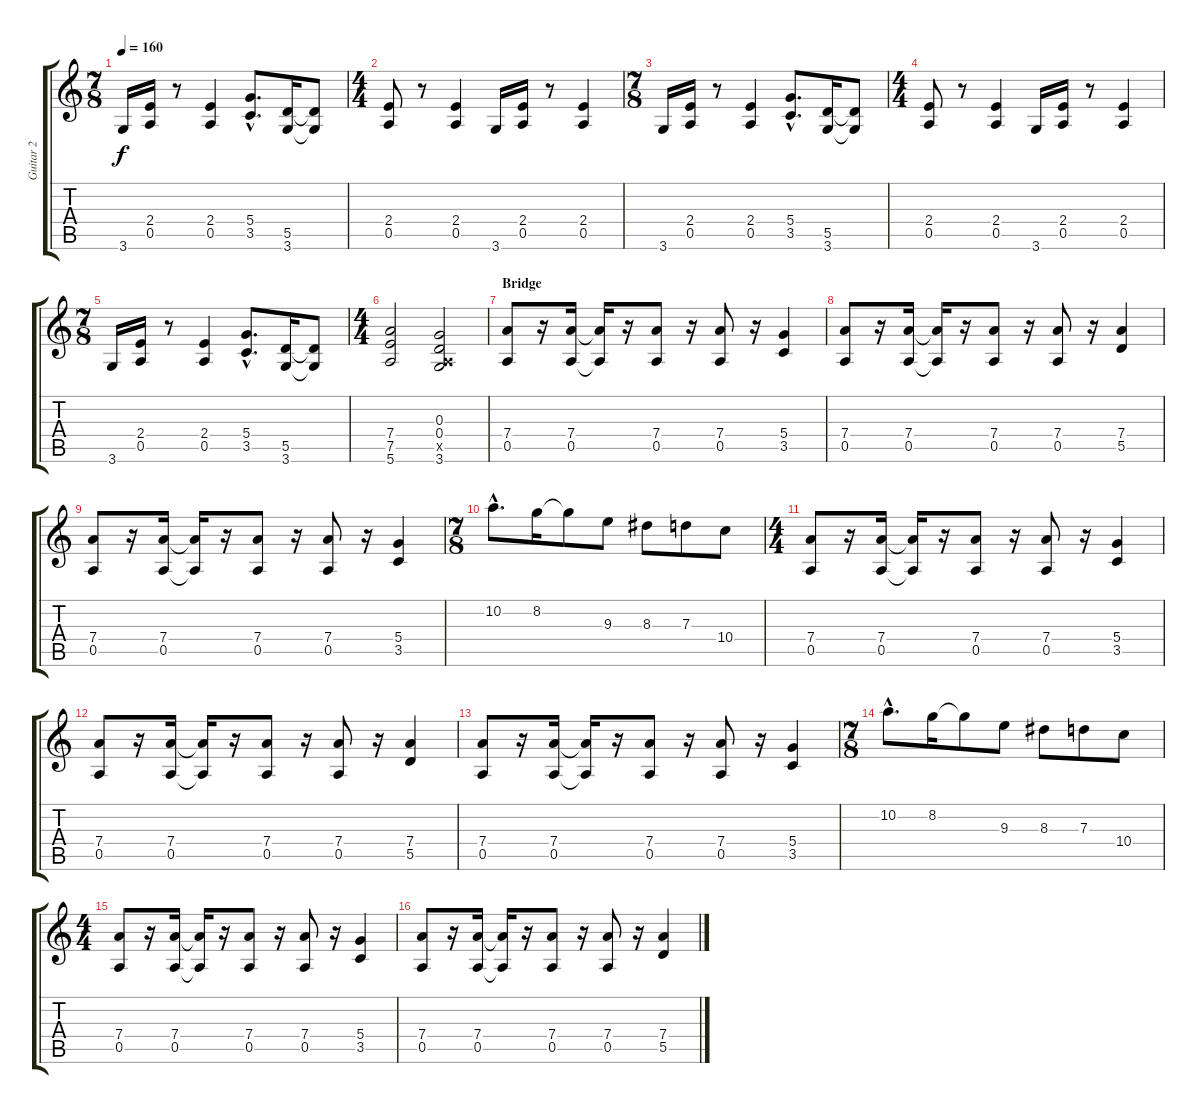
\track ("Guitar 2" "Guitar 2") {instrument overdrivenguitar}
\staff {score tabs}
\tuning (E4 B3 G3 D3 A2 E2) {hide}
\ts (7 8)
\tempo 160
\clef g2
\ks c
3.6.16{dy f} (2.4 0.5).16 r.8 (2.4 0.5).4 (5.4{hac} 3.5{hac}).8{d} (5.5 3.6).16 (5.5{t} 3.6{t}).8 |
\ts (4 4)
(2.4 0.5).8 r.8 (2.4 0.5).4 3.6.16 (2.4 0.5).16 r.8 (2.4 0.5).4 |
\ts (7 8)
3.6.16 (2.4 0.5).16 r.8 (2.4 0.5).4 (5.4{hac} 3.5{hac}).8{d} (5.5 3.6).16 (5.5{t} 3.6{t}).8 |
\ts (4 4)
(2.4 0.5).8 r.8 (2.4 0.5).4 3.6.16 (2.4 0.5).16 r.8 (2.4 0.5).4 |
\ts (7 8)
3.6.16 (2.4 0.5).16 r.8 (2.4 0.5).4 (5.4{hac} 3.5{hac}).8{d} (5.5 3.6).16 (5.5{t} 3.6{t}).8 |
\ts (4 4)
(7.4 7.5 5.6).2 (0.3 0.4 0.5{x} 3.6).2 |
\section ("" "Bridge")
(7.4 0.5).8 r.16 (7.4 0.5).16 (7.4{t} 0.5{t}).16 r.16 (7.4 0.5).8 r.16 (7.4 0.5).8 r.16 (5.4 3.5).4 |
(7.4 0.5).8 r.16 (7.4 0.5).16 (7.4{t} 0.5{t}).16 r.16 (7.4 0.5).8 r.16 (7.4 0.5).8 r.16 (7.4 5.5).4 |
(7.4 0.5).8 r.16 (7.4 0.5).16 (7.4{t} 0.5{t}).16 r.16 (7.4 0.5).8 r.16 (7.4 0.5).8 r.16 (5.4 3.5).4 |
\ts (7 8)
10.2{hac}.8{d} 8.2.16 8.2{t}.8 9.3.8 8.3.8 7.3.8 10.4.8 |
\ts (4 4)
(7.4 0.5).8 r.16 (7.4 0.5).16 (7.4{t} 0.5{t}).16 r.16 (7.4 0.5).8 r.16 (7.4 0.5).8 r.16 (5.4 3.5).4 |
(7.4 0.5).8 r.16 (7.4 0.5).16 (7.4{t} 0.5{t}).16 r.16 (7.4 0.5).8 r.16 (7.4 0.5).8 r.16 (7.4 5.5).4 |
(7.4 0.5).8 r.16 (7.4 0.5).16 (7.4{t} 0.5{t}).16 r.16 (7.4 0.5).8 r.16 (7.4 0.5).8 r.16 (5.4 3.5).4 |
\ts (7 8)
10.2{hac}.8{d} 8.2.16 8.2{t}.8 9.3.8 8.3.8 7.3.8 10.4.8 |
\ts (4 4)
(7.4 0.5).8 r.16 (7.4 0.5).16 (7.4{t} 0.5{t}).16 r.16 (7.4 0.5).8 r.16 (7.4 0.5).8 r.16 (5.4 3.5).4 |
(7.4 0.5).8 r.16 (7.4 0.5).16 (7.4{t} 0.5{t}).16 r.16 (7.4 0.5).8 r.16 (7.4 0.5).8 r.16 (7.4 5.5).4
